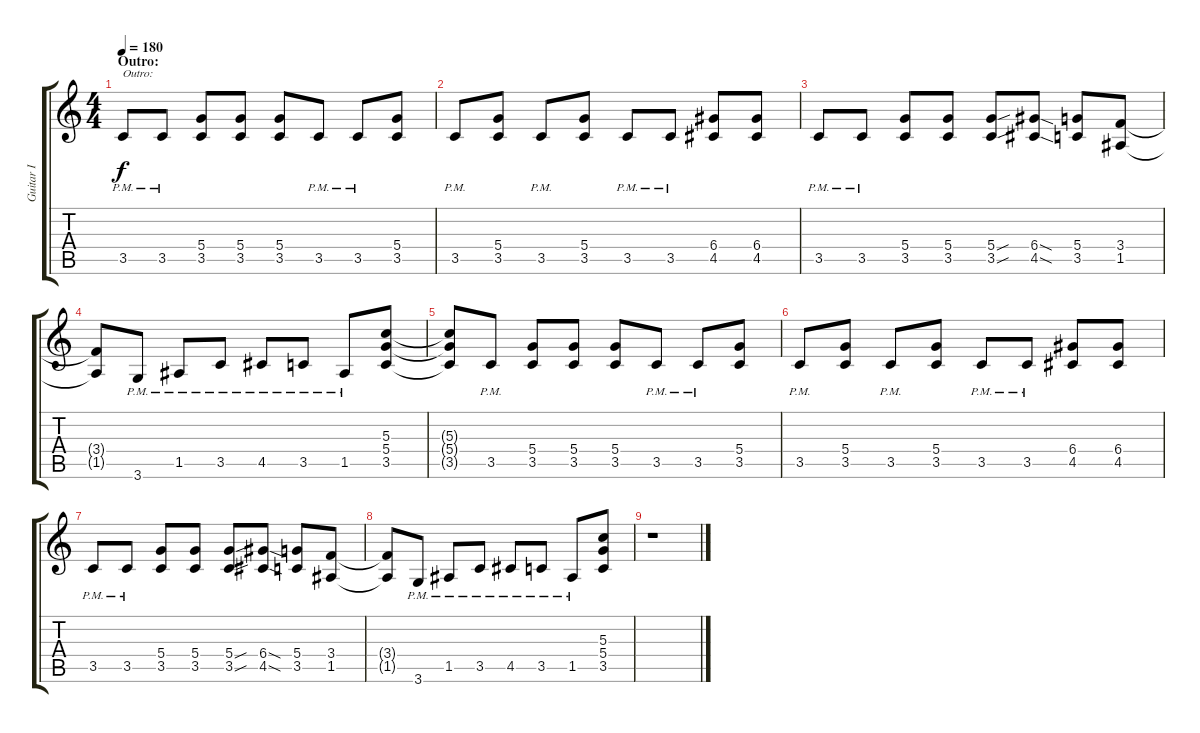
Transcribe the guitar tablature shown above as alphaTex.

\track ("Guitar I" "Guitar I") {instrument distortionguitar}
\staff {score tabs}
\tuning (E4 B3 G3 D3 A2 E2) {hide}
\ts (4 4)
\section ("" "Outro:")
\tempo 180
\clef g2
\ks c
3.5{pm}.8{txt "Outro:" dy f} 3.5{pm}.8 (5.4 3.5).8 (5.4 3.5).8 (5.4 3.5).8 3.5{pm}.8 3.5{pm}.8 (5.4 3.5).8 |
3.5{pm}.8 (5.4 3.5).8 3.5{pm}.8 (5.4 3.5).8 3.5{pm}.8 3.5{pm}.8 (6.4 4.5).8 (6.4 4.5).8 |
3.5{pm}.8 3.5{pm}.8 (5.4 3.5).8 (5.4 3.5).8 (5.4{sou} 3.5{sou}).8 (6.4{sod} 4.5{sod}).8 (5.4 3.5).8 (3.4 1.5).8 |
(3.4{t} 1.5{t}).8 3.6{pm}.8 1.5{pm}.8 3.5{pm}.8 4.5{pm}.8 3.5{pm}.8 1.5{pm}.8 (5.3 5.4 3.5).8 |
(5.3{t} 5.4{t} 3.5{t}).8 3.5{pm}.8 (5.4 3.5).8 (5.4 3.5).8 (5.4 3.5).8 3.5{pm}.8 3.5{pm}.8 (5.4 3.5).8 |
3.5{pm}.8 (5.4 3.5).8 3.5{pm}.8 (5.4 3.5).8 3.5{pm}.8 3.5{pm}.8 (6.4 4.5).8 (6.4 4.5).8 |
3.5{pm}.8 3.5{pm}.8 (5.4 3.5).8 (5.4 3.5).8 (5.4{sou} 3.5{sou}).8 (6.4{sod} 4.5{sod}).8 (5.4 3.5).8 (3.4 1.5).8 |
(3.4{t} 1.5{t}).8 3.6{pm}.8 1.5{pm}.8 3.5{pm}.8 4.5{pm}.8 3.5{pm}.8 1.5{pm}.8 (5.3 5.4 3.5).8 |
r.1
